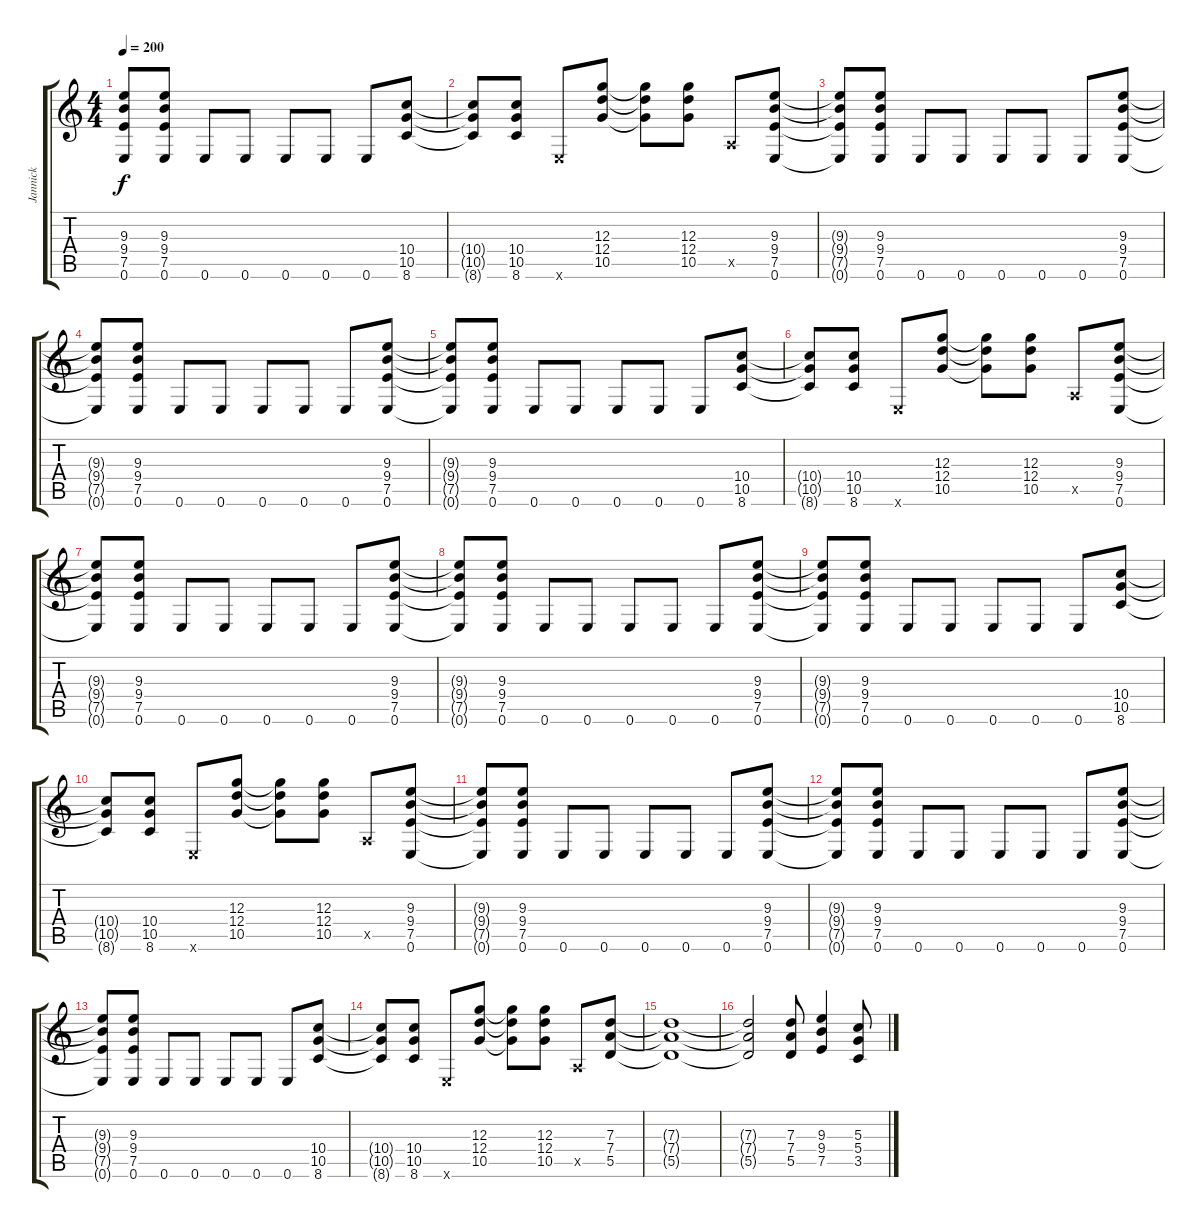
\track ("Jannick" "Jannick") {instrument distortionguitar}
\staff {score tabs}
\tuning (E4 B3 G3 D3 A2 E2) {hide}
\ts (4 4)
\tempo 200
\clef g2
\ks c
(9.3{t} 9.4{t} 7.5{t} 0.6{t}).8{dy f} (9.3 9.4 7.5 0.6).8 0.6.8 0.6.8 0.6.8 0.6.8 0.6.8 (10.4 10.5 8.6).8 |
(10.4{t} 10.5{t} 8.6{t}).8 (10.4 10.5 8.6).8 0.6{x}.8 (12.3 12.4 10.5).8 (12.3{t} 12.4{t} 10.5{t}).8 (12.3 12.4 10.5).8 0.5{x}.8 (9.3 9.4 7.5 0.6).8 |
(9.3{t} 9.4{t} 7.5{t} 0.6{t}).8 (9.3 9.4 7.5 0.6).8 0.6.8 0.6.8 0.6.8 0.6.8 0.6.8 (9.3 9.4 7.5 0.6).8 |
(9.3{t} 9.4{t} 7.5{t} 0.6{t}).8 (9.3 9.4 7.5 0.6).8 0.6.8 0.6.8 0.6.8 0.6.8 0.6.8 (9.3 9.4 7.5 0.6).8 |
(9.3{t} 9.4{t} 7.5{t} 0.6{t}).8 (9.3 9.4 7.5 0.6).8 0.6.8 0.6.8 0.6.8 0.6.8 0.6.8 (10.4 10.5 8.6).8 |
(10.4{t} 10.5{t} 8.6{t}).8 (10.4 10.5 8.6).8 0.6{x}.8 (12.3 12.4 10.5).8 (12.3{t} 12.4{t} 10.5{t}).8 (12.3 12.4 10.5).8 0.5{x}.8 (9.3 9.4 7.5 0.6).8 |
(9.3{t} 9.4{t} 7.5{t} 0.6{t}).8 (9.3 9.4 7.5 0.6).8 0.6.8 0.6.8 0.6.8 0.6.8 0.6.8 (9.3 9.4 7.5 0.6).8 |
(9.3{t} 9.4{t} 7.5{t} 0.6{t}).8 (9.3 9.4 7.5 0.6).8 0.6.8 0.6.8 0.6.8 0.6.8 0.6.8 (9.3 9.4 7.5 0.6).8 |
(9.3{t} 9.4{t} 7.5{t} 0.6{t}).8 (9.3 9.4 7.5 0.6).8 0.6.8 0.6.8 0.6.8 0.6.8 0.6.8 (10.4 10.5 8.6).8 |
(10.4{t} 10.5{t} 8.6{t}).8 (10.4 10.5 8.6).8 0.6{x}.8 (12.3 12.4 10.5).8 (12.3{t} 12.4{t} 10.5{t}).8 (12.3 12.4 10.5).8 0.5{x}.8 (9.3 9.4 7.5 0.6).8 |
(9.3{t} 9.4{t} 7.5{t} 0.6{t}).8 (9.3 9.4 7.5 0.6).8 0.6.8 0.6.8 0.6.8 0.6.8 0.6.8 (9.3 9.4 7.5 0.6).8 |
(9.3{t} 9.4{t} 7.5{t} 0.6{t}).8 (9.3 9.4 7.5 0.6).8 0.6.8 0.6.8 0.6.8 0.6.8 0.6.8 (9.3 9.4 7.5 0.6).8 |
(9.3{t} 9.4{t} 7.5{t} 0.6{t}).8 (9.3 9.4 7.5 0.6).8 0.6.8 0.6.8 0.6.8 0.6.8 0.6.8 (10.4 10.5 8.6).8 |
(10.4{t} 10.5{t} 8.6{t}).8 (10.4 10.5 8.6).8 0.6{x}.8 (12.3 12.4 10.5).8 (12.3{t} 12.4{t} 10.5{t}).8 (12.3 12.4 10.5).8 0.5{x}.8 (7.3 7.4 5.5).8 |
(7.3{t} 7.4{t} 5.5{t}).1 |
(7.3{t} 7.4{t} 5.5{t}).2 (7.3 7.4 5.5).8 (9.3 9.4 7.5).4 (5.3 5.4 3.5).8
